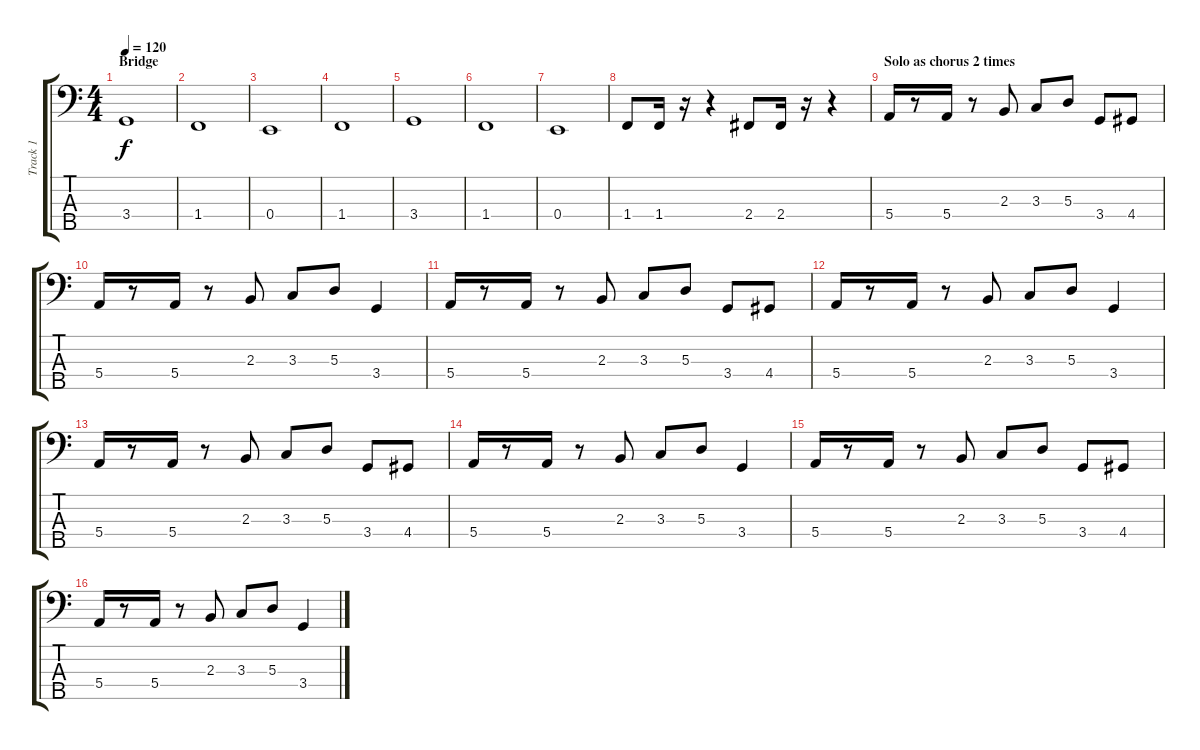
\track ("Track 1" "Track 1") {instrument electricbasspick}
\staff {score tabs}
\tuning (G2 D2 A1 E1 B0) {hide}
\ts (4 4)
\section ("" "Bridge")
\tempo 120
\clef f4
\ks c
3.4.1{dy f} |
1.4.1 |
0.4.1 |
1.4.1 |
3.4.1 |
1.4.1 |
0.4.1 |
1.4.8 1.4.16 r.16 r.4 2.4.8 2.4.16 r.16 r.4 |
\section ("" "Solo as chorus 2 times")
5.4.16 r.8 5.4.16 r.8 2.3.8 3.3.8 5.3.8 3.4.8 4.4.8 |
5.4.16 r.8 5.4.16 r.8 2.3.8 3.3.8 5.3.8 3.4.4 |
5.4.16 r.8 5.4.16 r.8 2.3.8 3.3.8 5.3.8 3.4.8 4.4.8 |
5.4.16 r.8 5.4.16 r.8 2.3.8 3.3.8 5.3.8 3.4.4 |
5.4.16 r.8 5.4.16 r.8 2.3.8 3.3.8 5.3.8 3.4.8 4.4.8 |
5.4.16 r.8 5.4.16 r.8 2.3.8 3.3.8 5.3.8 3.4.4 |
5.4.16 r.8 5.4.16 r.8 2.3.8 3.3.8 5.3.8 3.4.8 4.4.8 |
5.4.16 r.8 5.4.16 r.8 2.3.8 3.3.8 5.3.8 3.4.4
